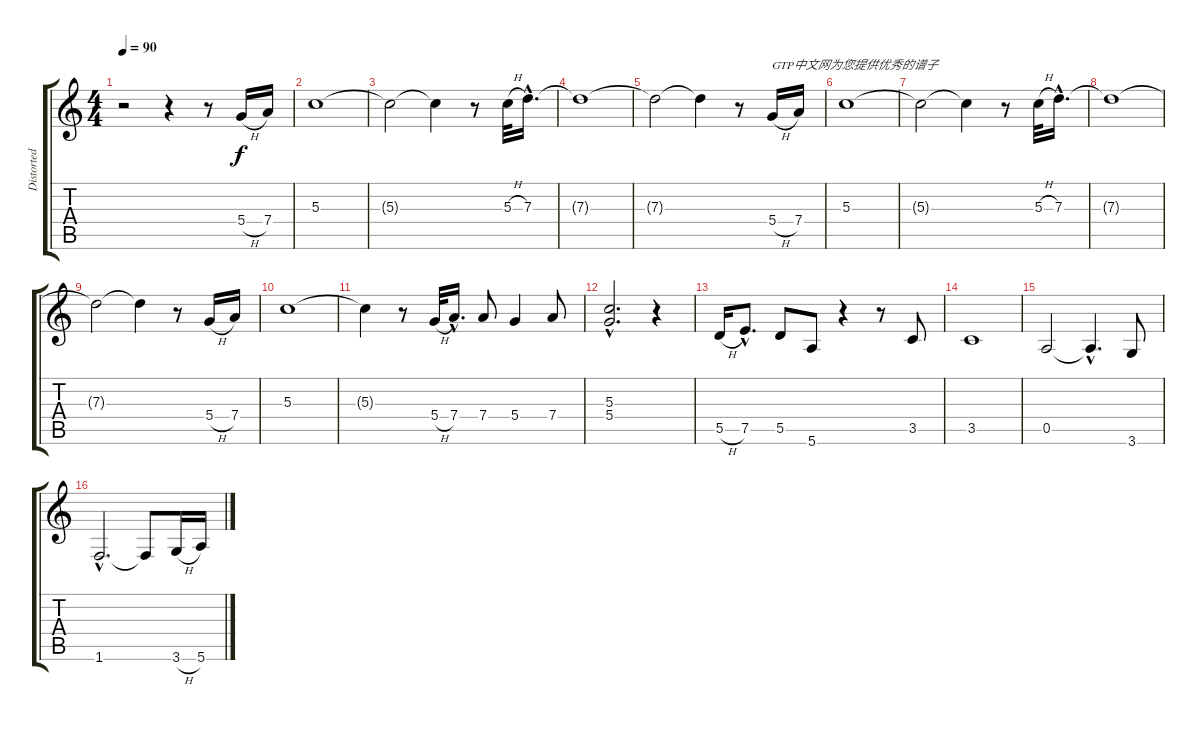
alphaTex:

\track ("Distorted Electric" "Distorted ") {instrument distortionguitar}
\staff {score tabs}
\tuning (E4 B3 G3 D3 A2 E2) {hide}
\ts (4 4)
\tempo 90
\clef g2
\ks c
r.2{dy f instrument distortionguitar} r.4 r.8 5.4{h}.16 7.4.16 |
5.3.1 |
5.3{t}.2 5.3{t}.4 r.8 5.3{h}.32 7.3{hac}.16{d} |
7.3{t}.1 |
7.3{t}.2 7.3{t}.4 r.8 5.4{h}.16{txt "GTP中文网为您提供优秀的谱子"} 7.4.16 |
5.3.1 |
5.3{t}.2 5.3{t}.4 r.8 5.3{h}.32 7.3{hac}.16{d} |
7.3{t}.1 |
7.3{t}.2 7.3{t}.4 r.8 5.4{h}.16 7.4.16 |
5.3.1 |
5.3{t}.4 r.8 5.4{h}.32 7.4{hac}.16{d} 7.4.8 5.4.4 7.4.8 |
(5.3{hac} 5.4{hac}).2{d} r.4 |
5.5{h}.16 7.5{hac}.8{d} 5.5.8 5.6.8 r.4 r.8 3.5.8 |
3.5.1 |
0.5.2 0.5{hac t}.4{d} 3.6.8 |
1.6{hac}.2{d} 1.6{t}.8 3.6{h}.16 5.6.16
